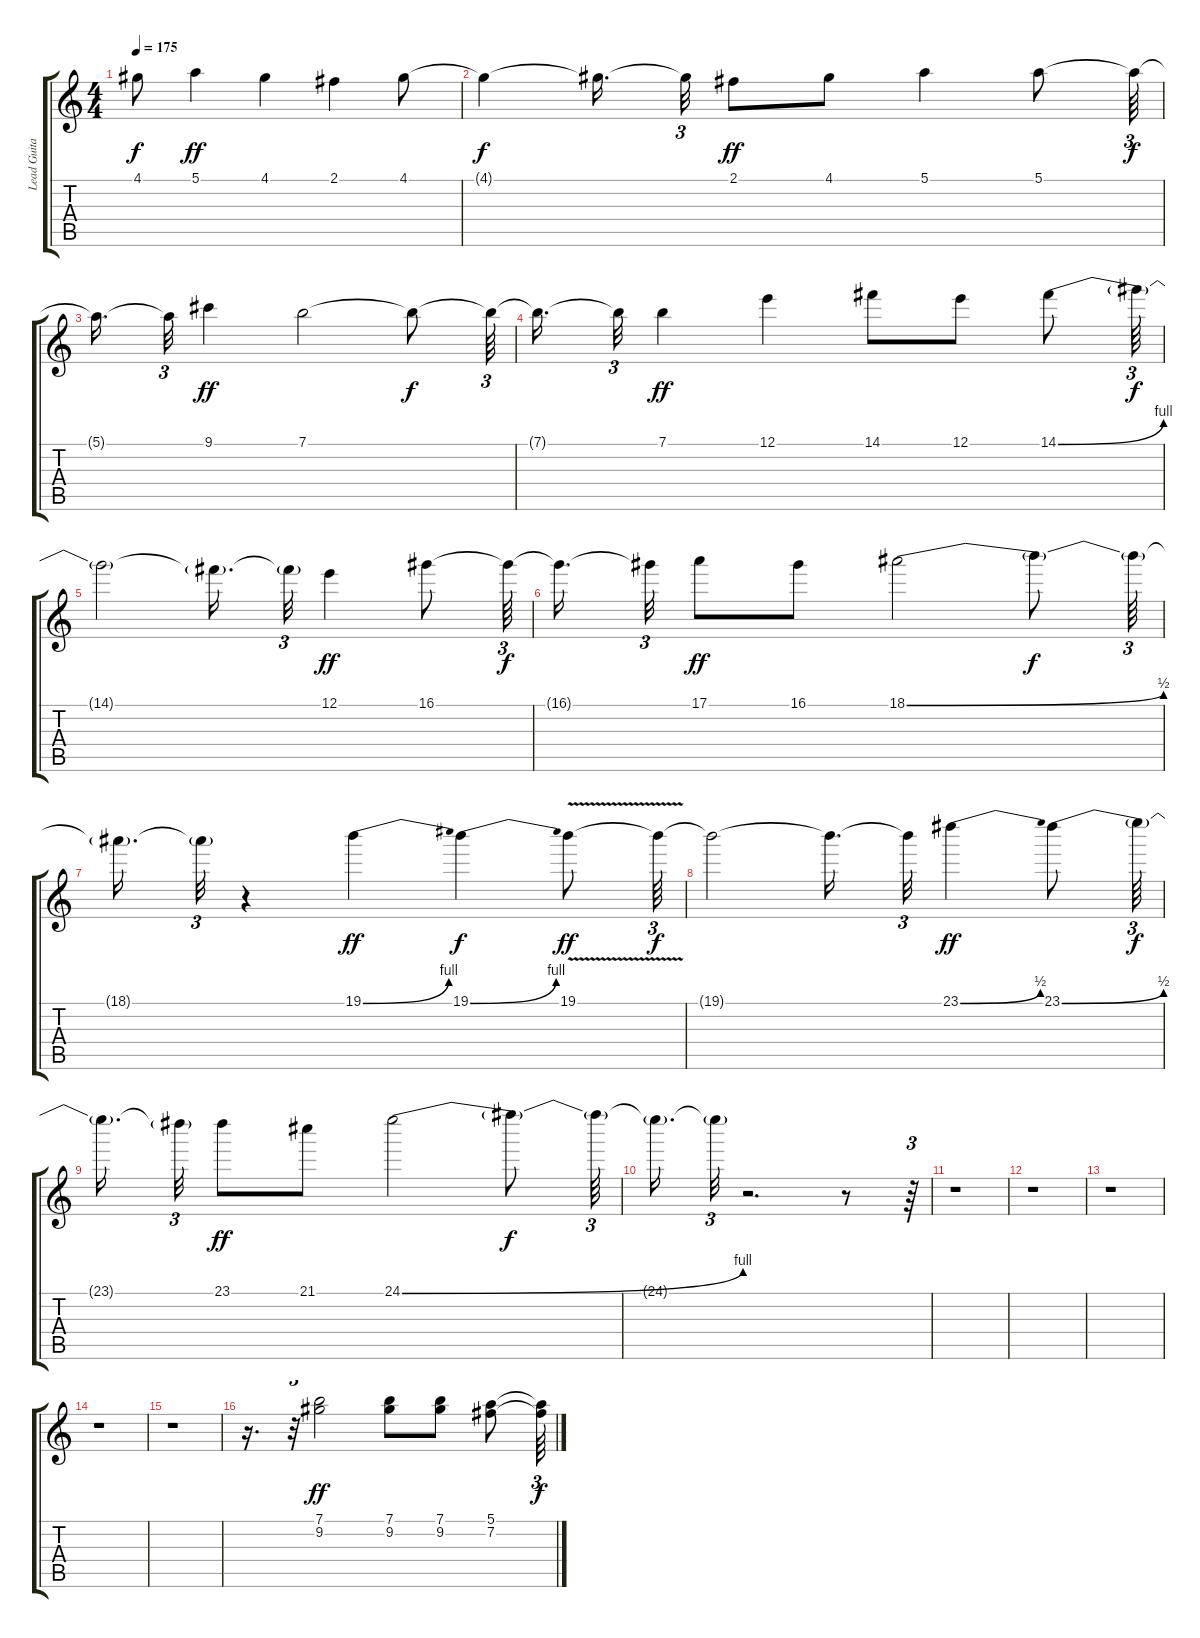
\track ("Lead Guitar/Michael Lee Firkins" "Lead Guita") {instrument distortionguitar}
\staff {score tabs}
\tuning (E4 B3 G3 D3 A2 E2) {hide}
\ts (4 4)
\tempo 175
\clef g2
\ks c
4.1.8{dy f} 5.1.4{dy ff} 4.1.4 2.1.4 4.1.8 |
4.1{t}.4{dy f} 4.1{t}.16{d beam splitsecondary} 4.1{t}.32{tu (3 2)} 2.1.8{dy ff} 4.1.8 5.1.4 5.1.8 5.1{t}.64{tu (3 2) dy f} |
5.1{t}.16{d} 5.1{t}.32{tu (3 2)} 9.1.4{dy ff} 7.1.2 7.1{t}.8{dy f} 7.1{t}.64{tu (3 2)} |
7.1{t}.16{d} 7.1{t}.32{tu (3 2)} 7.1.4{dy ff} 12.1.4 14.1.8 12.1.8 14.1{be (bend 0 0 60 4)}.8 14.1{t}.64{tu (3 2) dy f} |
14.1{t}.2 14.1{t}.16{d} 14.1{t}.32{tu (3 2)} 12.1.4{dy ff} 16.1.8 16.1{t}.64{tu (3 2) dy f} |
16.1{t}.16{d beam splitsecondary} 16.1{t}.32{tu (3 2)} 17.1.8{dy ff} 16.1.8 18.1{be (bend 0 0 60 2)}.2 18.1{t}.8{dy f} 18.1{t}.64{tu (3 2)} |
18.1{t}.16{d} 18.1{t}.32{tu (3 2)} r.4 19.1{be (bend 0 0 60 4)}.4{dy ff} 19.1{be (bend 0 0 60 4)}.4{dy f} 19.1{v}.8{dy ff} 19.1{t}.64{tu (3 2) dy f} |
19.1{t}.2 19.1{t}.16{d} 19.1{t}.32{tu (3 2)} 23.1{be (bend 0 0 60 2)}.4{dy ff} 23.1{be (bend 0 0 60 2)}.8 23.1{t}.64{tu (3 2) dy f} |
23.1{t}.16{d beam splitsecondary} 23.1{t}.32{tu (3 2)} 23.1.8{dy ff} 21.1.8 24.1{be (bend 0 0 60 4)}.2 24.1{t}.8{dy f} 24.1{t}.64{tu (3 2)} |
24.1{t}.16{d} 24.1{t}.32{tu (3 2)} r.2{d} r.8 r.64{tu (3 2)} |
r.1 |
r.1 |
r.1 |
r.1 |
r.1 |
r.16{d} r.32{tu (3 2)} (7.1 9.2).2{dy ff} (7.1 9.2).8 (7.1 9.2).8 (5.1 7.2).8 (5.1{t} 7.2{t}).64{tu (3 2) dy f}
